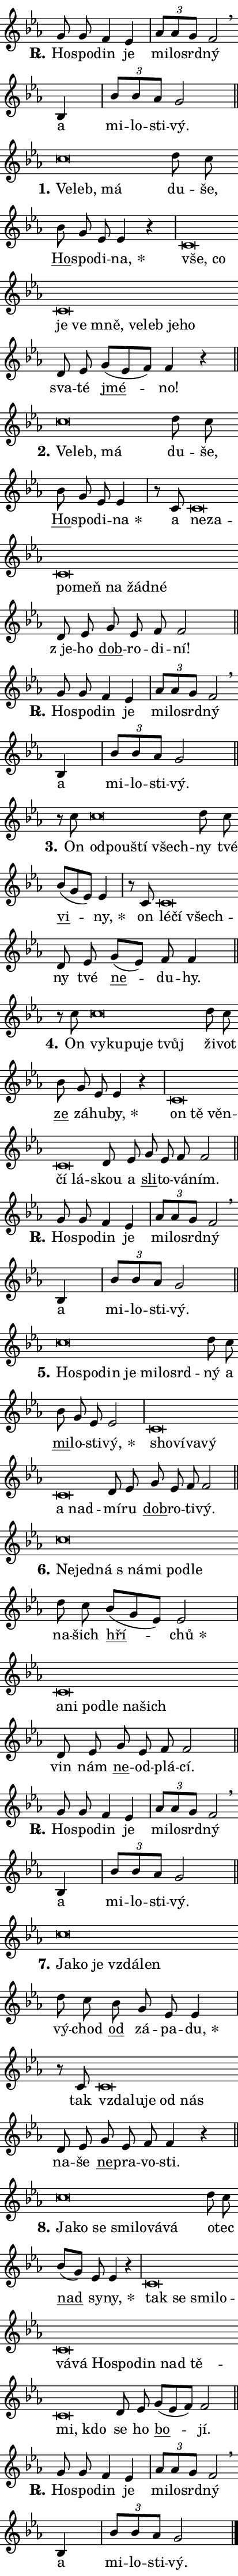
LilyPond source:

\version "2.24.0"
\header { tagline = "" }
\paper {
  indent = 0\cm
  top-margin = 0\cm
  right-margin = 0\cm
  bottom-margin = 0\cm
  left-margin = 0\cm
  paper-width = 7\cm
  page-breaking = #ly:one-page-breaking
  system-system-spacing.basic-distance = #11
  score-system-spacing.basic-distance = #11
  ragged-last = ##f
}


%% Author: Thomas Morley
%% https://lists.gnu.org/archive/html/lilypond-user/2020-05/msg00002.html
#(define (line-position grob)
"Returns position of @var[grob} in current system:
   @code{'start}, if at first time-step
   @code{'end}, if at last time-step
   @code{'middle} otherwise
"
  (let* ((col (ly:item-get-column grob))
         (ln (ly:grob-object col 'left-neighbor))
         (rn (ly:grob-object col 'right-neighbor))
         (col-to-check-left (if (ly:grob? ln) ln col))
         (col-to-check-right (if (ly:grob? rn) rn col))
         (break-dir-left
           (and
             (ly:grob-property col-to-check-left 'non-musical #f)
             (ly:item-break-dir col-to-check-left)))
         (break-dir-right
           (and
             (ly:grob-property col-to-check-right 'non-musical #f)
             (ly:item-break-dir col-to-check-right))))
        (cond ((eqv? 1 break-dir-left) 'start)
              ((eqv? -1 break-dir-right) 'end)
              (else 'middle))))

#(define (tranparent-at-line-position vctor)
  (lambda (grob)
  "Relying on @code{line-position} select the relevant enry from @var{vctor}.
Used to determine transparency,"
    (case (line-position grob)
      ((end) (not (vector-ref vctor 0)))
      ((middle) (not (vector-ref vctor 1)))
      ((start) (not (vector-ref vctor 2))))))

noteHeadBreakVisibility =
#(define-music-function (break-visibility)(vector?)
"Makes @code{NoteHead}s transparent relying on @var{break-visibility}"
#{
  \override NoteHead.transparent =
    #(tranparent-at-line-position break-visibility)
#})

#(define delete-ledgers-for-transparent-note-heads
  (lambda (grob)
    "Reads whether a @code{NoteHead} is transparent.
If so this @code{NoteHead} is removed from @code{'note-heads} from
@var{grob}, which is supposed to be @code{LedgerLineSpanner}.
As a result ledgers are not printed for this @code{NoteHead}"
    (let* ((nhds-array (ly:grob-object grob 'note-heads))
           (nhds-list
             (if (ly:grob-array? nhds-array)
                 (ly:grob-array->list nhds-array)
                 '()))
           ;; Relies on the transparent-property being done before
           ;; Staff.LedgerLineSpanner.after-line-breaking is executed.
           ;; This is fragile ...
           (to-keep
             (remove
               (lambda (nhd)
                 (ly:grob-property nhd 'transparent #f))
               nhds-list)))
      ;; TODO find a better method to iterate over grob-arrays, similiar
      ;; to filter/remove etc for lists
      ;; For now rebuilt from scratch
      (set! (ly:grob-object grob 'note-heads)  '())
      (for-each
        (lambda (nhd)
          (ly:pointer-group-interface::add-grob grob 'note-heads nhd))
        to-keep))))

hideNotes = {
  \noteHeadBreakVisibility #begin-of-line-visible
}
unHideNotes = {
  \noteHeadBreakVisibility #all-visible
}

% work-around for resetting accidentals
% https://lilypond.org/doc/v2.23/Documentation/notation/displaying-rhythms#unmetered-music
cadenzaMeasure = {
  \cadenzaOff
  \partial 1024 s1024
  \cadenzaOn
}

#(define-markup-command (accent layout props text) (markup?)
  "Underline accented syllable"
  (interpret-markup layout props
    #{\markup \override #'(offset . 4.3) \underline { #text }#}))

responsum = \markup \concat {
  "R" \hspace #-1.05 \path #0.1 #'((moveto 0 0.07) (lineto 0.9 0.8)) \hspace #0.05 "."
}

\layout {
    \context {
        \Staff
        \remove "Time_signature_engraver"
        \override LedgerLineSpanner.after-line-breaking = #delete-ledgers-for-transparent-note-heads
    }
    \context {
        \Voice {
            \override NoteHead.output-attributes = #'((class . "notehead"))
            \override Hairpin.height = #0.55
        }
    }
    \context {
        \Lyrics {
            \override StanzaNumber.output-attributes = #'((class . "stanzanumber"))
            \override LyricSpace.minimum-distance = #0.9
            \override LyricText.font-name = #"TeX Gyre Schola"
            \override LyricText.font-size = 1
            \override StanzaNumber.font-name = #"TeX Gyre Schola Bold"
            \override StanzaNumber.font-size = 1
        }
    }
}

% magnetic-lyrics.ily
%
%   written by
%     Jean Abou Samra <jean@abou-samra.fr>
%     Werner Lemberg <wl@gnu.org>
%
%   adapted by
%     Jiri Hon <jiri.hon@gmail.com>
%
% Version 2022-Apr-15

% https://www.mail-archive.com/lilypond-user@gnu.org/msg149350.html

#(define (Left_hyphen_pointer_engraver context)
   "Collect syllable-hyphen-syllable occurrences in lyrics and store
them in properties.  This engraver only looks to the left.  For
example, if the lyrics input is @code{foo -- bar}, it does the
following.

@itemize @bullet
@item
Set the @code{text} property of the @code{LyricHyphen} grob between
@q{foo} and @q{bar} to @code{foo}.

@item
Set the @code{left-hyphen} property of the @code{LyricText} grob with
text @q{foo} to the @code{LyricHyphen} grob between @q{foo} and
@q{bar}.
@end itemize

Use this auxiliary engraver in combination with the
@code{lyric-@/text::@/apply-@/magnetic-@/offset!} hook."
   (let ((hyphen #f)
         (text #f))
     (make-engraver
      (acknowledgers
       ((lyric-syllable-interface engraver grob source-engraver)
        (set! text grob)))
      (end-acknowledgers
       ((lyric-hyphen-interface engraver grob source-engraver)
        ;(when (not (grob::has-interface grob 'lyric-space-interface))
          (set! hyphen grob)));)
      ((stop-translation-timestep engraver)
       (when (and text hyphen)
         (ly:grob-set-object! text 'left-hyphen hyphen))
       (set! text #f)
       (set! hyphen #f)))))

#(define (lyric-text::apply-magnetic-offset! grob)
   "If the space between two syllables is less than the value in
property @code{LyricText@/.details@/.squash-threshold}, move the right
syllable to the left so that it gets concatenated with the left
syllable.

Use this function as a hook for
@code{LyricText@/.after-@/line-@/breaking} if the
@code{Left_@/hyphen_@/pointer_@/engraver} is active."
   (let ((hyphen (ly:grob-object grob 'left-hyphen #f)))
     (when hyphen
       (let ((left-text (ly:spanner-bound hyphen LEFT)))
         (when (grob::has-interface left-text 'lyric-syllable-interface)
           (let* ((common (ly:grob-common-refpoint grob left-text X))
                  (this-x-ext (ly:grob-extent grob common X))
                  (left-x-ext
                   (begin
                     ;; Trigger magnetism for left-text.
                     (ly:grob-property left-text 'after-line-breaking)
                     (ly:grob-extent left-text common X)))
                  ;; `delta` is the gap width between two syllables.
                  (delta (- (interval-start this-x-ext)
                            (interval-end left-x-ext)))
                  (details (ly:grob-property grob 'details))
                  (threshold (assoc-get 'squash-threshold details 0.2)))
             (when (< delta threshold)
               (let* (;; We have to manipulate the input text so that
                      ;; ligatures crossing syllable boundaries are not
                      ;; disabled.  For languages based on the Latin
                      ;; script this is essentially a beautification.
                      ;; However, for non-Western scripts it can be a
                      ;; necessity.
                      (lt (ly:grob-property left-text 'text))
                      (rt (ly:grob-property grob 'text))
                      (is-space (grob::has-interface hyphen 'lyric-space-interface))
                      (space (if is-space " " ""))
                      (space-markup (grob-interpret-markup grob " "))
                      (space-size (interval-length (ly:stencil-extent space-markup X)))
                      (extra-delta (if is-space space-size 0))
                      ;; Append new syllable.
                      (ltrt-space (if (and (string? lt) (string? rt))
                                (string-append lt space rt)
                                (make-concat-markup (list lt space rt))))
                      ;; Right-align `ltrt` to the right side.
                      (ltrt-space-markup (grob-interpret-markup
                               grob
                               (make-translate-markup
                                (cons (interval-length this-x-ext) 0)
                                (make-right-align-markup ltrt-space)))))
                 (begin
                   ;; Don't print `left-text`.
                   (ly:grob-set-property! left-text 'stencil #f)
                   ;; Set text and stencil (which holds all collected
                   ;; syllables so far) and shift it to the left.
                   (ly:grob-set-property! grob 'text ltrt-space)
                   (ly:grob-set-property! grob 'stencil ltrt-space-markup)
                   (ly:grob-translate-axis! grob (- (- delta extra-delta)) X))))))))))


#(define (lyric-hyphen::displace-bounds-first grob)
   ;; Make very sure this callback isn't triggered too early.
   (let ((left (ly:spanner-bound grob LEFT))
         (right (ly:spanner-bound grob RIGHT)))
     (ly:grob-property left 'after-line-breaking)
     (ly:grob-property right 'after-line-breaking)
     (ly:lyric-hyphen::print grob)))

squashThreshold = #0.4

\layout {
  \context {
    \Lyrics
    \consists #Left_hyphen_pointer_engraver
    \override LyricText.after-line-breaking =
      #lyric-text::apply-magnetic-offset!
    \override LyricHyphen.stencil = #lyric-hyphen::displace-bounds-first
    \override LyricText.details.squash-threshold = \squashThreshold
    \override LyricHyphen.minimum-distance = 0
    \override LyricHyphen.minimum-length = \squashThreshold
  }
}

squash = \override LyricText.details.squash-threshold = 9999
unSquash = \override LyricText.details.squash-threshold = \squashThreshold

left = \override LyricText.self-alignment-X = #LEFT
unLeft = \revert LyricText.self-alignment-X

starOffset = #(lambda (grob) 
                (let ((x_offset (ly:self-alignment-interface::aligned-on-x-parent grob)))
                  (if (= x_offset 0) 0 (+ x_offset 1.2))))

star = #(define-music-function (syllable)(string?)
"Append star separator at the end of a syllable"
#{
  \once \override LyricText.X-offset = #starOffset
  \lyricmode { \markup {
    #syllable
    \override #'((font-name . "TeX Gyre Schola Bold")) \hspace #0.2 \lower #0.65 \larger "*"
  } }
#})

starAccent = #(define-music-function (syllable)(string?)
"Append star separator at the end of a syllable and make accent"
#{
  \once \override LyricText.X-offset = #starOffset
  \lyricmode { \markup {
    \accent #syllable
    \override #'((font-name . "TeX Gyre Schola Bold")) \hspace #0.2 \lower #0.65 \larger "*"
  } }
#})

breath = #(define-music-function (syllable)(string?)
"Append breathing indicator at the end of a syllable"
#{
  \lyricmode { \markup { #syllable "+" } }
#})

optionalBreath = #(define-music-function (syllable)(string?)
"Append optional breathing indicator at the end of a syllable"
#{
  \lyricmode { \markup { #syllable "(+)" } }
#})


\score {
    <<
        \new Voice = "melody" { \cadenzaOn \key es \major \relative { g'8 g f4 es \cadenzaMeasure \bar "|" \tuplet 3/2 { as8[ as g] } f2 \breathe \bar "" bes,4 \cadenzaMeasure \bar "|" \tuplet 3/2 { bes'8[ bes as] } g2 \cadenzaMeasure \bar "||" \break } }
        \new Lyrics \lyricsto "melody" { \lyricmode { \set stanza = \responsum
Ho -- spo -- din je mi -- lo -- srd -- ný a mi -- lo -- sti -- vý. } }
    >>
    \layout {}
}

\score {
    <<
        \new Voice = "melody" { \cadenzaOn \key es \major \relative { c''\breve*1/16 \hideNotes \breve*1/16 \breve*1/16 \bar "" \unHideNotes d8 c \bar "" bes g es es4 r \cadenzaMeasure \bar "|" c\breve*1/16 \hideNotes \breve*1/16 \bar "" \breve*1/16 \bar "" \breve*1/16 \bar "" \breve*1/16 \bar "" \breve*1/16 \bar "" \breve*1/16 \bar "" \breve*1/16 \breve*1/16 \bar "" \unHideNotes d8 es \bar "" g[( es f)] f4 r \cadenzaMeasure \bar "||" \break } }
        \new Lyrics \lyricsto "melody" { \lyricmode { \set stanza = "1."
\left Ve -- \squash leb, má \unLeft \unSquash du -- še, \markup \accent Ho -- spo -- di -- \star na, \left vše, \squash co je ve mně, ve -- leb je -- ho \unLeft \unSquash sva -- té \markup \accent jmé -- no! } }
    >>
    \layout {}
}

\score {
    <<
        \new Voice = "melody" { \cadenzaOn \key es \major \relative { c''\breve*1/16 \hideNotes \breve*1/16 \breve*1/16 \bar "" \unHideNotes d8 c \bar "" bes g es es4 \cadenzaMeasure \bar "|" r8 c c\breve*1/16 \hideNotes \breve*1/16 \bar "" \breve*1/16 \bar "" \breve*1/16 \bar "" \breve*1/16 \bar "" \breve*1/16 \breve*1/16 \bar "" \unHideNotes d8 es \bar "" g es f f2 \cadenzaMeasure \bar "||" \break } }
        \new Lyrics \lyricsto "melody" { \lyricmode { \set stanza = "2."
\left Ve -- \squash leb, má \unLeft \unSquash du -- še, \markup \accent Ho -- spo -- di -- \star na a \left ne -- \squash za -- po -- meň na žád -- né \unLeft \unSquash "z je" -- ho \markup \accent dob -- ro -- di -- ní! } }
    >>
    \layout {}
}

\score {
    <<
        \new Voice = "melody" { \cadenzaOn \key es \major \relative { g'8 g f4 es \cadenzaMeasure \bar "|" \tuplet 3/2 { as8[ as g] } f2 \breathe \bar "" bes,4 \cadenzaMeasure \bar "|" \tuplet 3/2 { bes'8[ bes as] } g2 \cadenzaMeasure \bar "||" \break } }
        \new Lyrics \lyricsto "melody" { \lyricmode { \set stanza = \responsum
Ho -- spo -- din je mi -- lo -- srd -- ný a mi -- lo -- sti -- vý. } }
    >>
    \layout {}
}

\score {
    <<
        \new Voice = "melody" { \cadenzaOn \key es \major \relative { r8 c''8 c\breve*1/16 \hideNotes \breve*1/16 \bar "" \breve*1/16 \breve*1/16 \bar "" \unHideNotes d8 c \bar "" bes[( g es)] es4 \cadenzaMeasure \bar "|" r8 c c\breve*1/16 \hideNotes \breve*1/16 \breve*1/16 \bar "" \unHideNotes d8 es \bar "" g[( es)] f f4 \cadenzaMeasure \bar "||" \break } }
        \new Lyrics \lyricsto "melody" { \lyricmode { \set stanza = "3."
On \left od -- \squash pou -- ští všech -- \unLeft \unSquash ny tvé \markup \accent vi -- \star ny, on \left lé -- \squash čí všech -- \unLeft \unSquash ny tvé \markup \accent ne -- du -- hy. } }
    >>
    \layout {}
}

\score {
    <<
        \new Voice = "melody" { \cadenzaOn \key es \major \relative { r8 c''8 c\breve*1/16 \hideNotes \breve*1/16 \bar "" \breve*1/16 \bar "" \breve*1/16 \breve*1/16 \bar "" \unHideNotes d8 c \bar "" bes g es es4 r \cadenzaMeasure \bar "|" c\breve*1/16 \hideNotes \breve*1/16 \bar "" \breve*1/16 \bar "" \breve*1/16 \breve*1/16 \bar "" \unHideNotes d8 es \bar "" g es f f2 \cadenzaMeasure \bar "||" \break } }
        \new Lyrics \lyricsto "melody" { \lyricmode { \set stanza = "4."
On \left vy -- \squash ku -- pu -- je tvůj \unLeft \unSquash ži -- vot \markup \accent ze zá -- hu -- \star by, \left on \squash tě věn -- čí lá -- \unLeft \unSquash skou a \markup \accent sli -- to -- vá -- ním. } }
    >>
    \layout {}
}

\score {
    <<
        \new Voice = "melody" { \cadenzaOn \key es \major \relative { g'8 g f4 es \cadenzaMeasure \bar "|" \tuplet 3/2 { as8[ as g] } f2 \breathe \bar "" bes,4 \cadenzaMeasure \bar "|" \tuplet 3/2 { bes'8[ bes as] } g2 \cadenzaMeasure \bar "||" \break } }
        \new Lyrics \lyricsto "melody" { \lyricmode { \set stanza = \responsum
Ho -- spo -- din je mi -- lo -- srd -- ný a mi -- lo -- sti -- vý. } }
    >>
    \layout {}
}

\score {
    <<
        \new Voice = "melody" { \cadenzaOn \key es \major \relative { c''\breve*1/16 \hideNotes \breve*1/16 \bar "" \breve*1/16 \bar "" \breve*1/16 \bar "" \breve*1/16 \bar "" \breve*1/16 \breve*1/16 \bar "" \unHideNotes d8 c \bar "" bes g es es2 \cadenzaMeasure \bar "|" c\breve*1/16 \hideNotes \breve*1/16 \bar "" \breve*1/16 \bar "" \breve*1/16 \bar "" \breve*1/16 \breve*1/16 \bar "" \unHideNotes d8 es \bar "" g es f f2 \cadenzaMeasure \bar "||" \break } }
        \new Lyrics \lyricsto "melody" { \lyricmode { \set stanza = "5."
\left Ho -- \squash spo -- din je mi -- lo -- srd -- \unLeft \unSquash ný a \markup \accent mi -- lo -- sti -- \star vý, \left sho -- \squash ví -- va -- vý a nad -- \unLeft \unSquash mí -- ru \markup \accent dob -- ro -- ti -- vý. } }
    >>
    \layout {}
}

\score {
    <<
        \new Voice = "melody" { \cadenzaOn \key es \major \relative { c''\breve*1/16 \hideNotes \breve*1/16 \bar "" \breve*1/16 \bar "" \breve*1/16 \bar "" \breve*1/16 \bar "" \breve*1/16 \breve*1/16 \bar "" \unHideNotes d8 c \bar "" bes[( g es)] es2 \cadenzaMeasure \bar "|" c\breve*1/16 \hideNotes \breve*1/16 \bar "" \breve*1/16 \bar "" \breve*1/16 \bar "" \breve*1/16 \breve*1/16 \bar "" \unHideNotes d8 es \bar "" g es f f2 \cadenzaMeasure \bar "||" \break } }
        \new Lyrics \lyricsto "melody" { \lyricmode { \set stanza = "6."
\left Ne -- \squash jed -- ná "s ná" -- mi po -- dle \unLeft \unSquash na -- šich \markup \accent hří -- \star chů \left a -- \squash ni po -- dle na -- šich \unLeft \unSquash vin nám \markup \accent ne -- od -- plá -- cí. } }
    >>
    \layout {}
}

\score {
    <<
        \new Voice = "melody" { \cadenzaOn \key es \major \relative { g'8 g f4 es \cadenzaMeasure \bar "|" \tuplet 3/2 { as8[ as g] } f2 \breathe \bar "" bes,4 \cadenzaMeasure \bar "|" \tuplet 3/2 { bes'8[ bes as] } g2 \cadenzaMeasure \bar "||" \break } }
        \new Lyrics \lyricsto "melody" { \lyricmode { \set stanza = \responsum
Ho -- spo -- din je mi -- lo -- srd -- ný a mi -- lo -- sti -- vý. } }
    >>
    \layout {}
}

\score {
    <<
        \new Voice = "melody" { \cadenzaOn \key es \major \relative { c''\breve*1/16 \hideNotes \breve*1/16 \bar "" \breve*1/16 \bar "" \breve*1/16 \breve*1/16 \bar "" \unHideNotes d8 c \bar "" bes g es es4 \cadenzaMeasure \bar "|" r8 c8 c\breve*1/16 \hideNotes \breve*1/16 \bar "" \breve*1/16 \bar "" \breve*1/16 \breve*1/16 \bar "" \unHideNotes d8 es \bar "" g es f f4 r \cadenzaMeasure \bar "||" \break } }
        \new Lyrics \lyricsto "melody" { \lyricmode { \set stanza = "7."
\left Ja -- \squash ko je vzdá -- len \unLeft \unSquash vý -- chod \markup \accent od zá -- pa -- \star du, tak \left vzda -- \squash lu -- je od nás \unLeft \unSquash na -- še \markup \accent ne -- pra -- vo -- sti. } }
    >>
    \layout {}
}

\score {
    <<
        \new Voice = "melody" { \cadenzaOn \key es \major \relative { c''\breve*1/16 \hideNotes \breve*1/16 \bar "" \breve*1/16 \bar "" \breve*1/16 \bar "" \breve*1/16 \bar "" \breve*1/16 \breve*1/16 \bar "" \unHideNotes d8 c \bar "" bes[( g)] es es4 r \cadenzaMeasure \bar "|" c\breve*1/16 \hideNotes \breve*1/16 \bar "" \breve*1/16 \bar "" \breve*1/16 \bar "" \breve*1/16 \bar "" \breve*1/16 \bar "" \breve*1/16 \bar "" \breve*1/16 \bar "" \breve*1/16 \bar "" \breve*1/16 \bar "" \breve*1/16 \bar "" \breve*1/16 \breve*1/16 \bar "" \unHideNotes d8 es \bar "" g[( es f)] f2 \cadenzaMeasure \bar "||" \break } }
        \new Lyrics \lyricsto "melody" { \lyricmode { \set stanza = "8."
\left Ja -- \squash ko se smi -- lo -- vá -- vá \unLeft \unSquash o -- tec \markup \accent nad sy -- \star ny, \left tak \squash se smi -- lo -- vá -- vá Ho -- spo -- din nad tě -- mi, kdo \unLeft \unSquash se ho \markup \accent bo -- jí. } }
    >>
    \layout {}
}

\score {
    <<
        \new Voice = "melody" { \cadenzaOn \key es \major \relative { g'8 g f4 es \cadenzaMeasure \bar "|" \tuplet 3/2 { as8[ as g] } f2 \breathe \bar "" bes,4 \cadenzaMeasure \bar "|" \tuplet 3/2 { bes'8[ bes as] } g2 \cadenzaMeasure \bar "||" \break } \bar "|." }
        \new Lyrics \lyricsto "melody" { \lyricmode { \set stanza = \responsum
Ho -- spo -- din je mi -- lo -- srd -- ný a mi -- lo -- sti -- vý. } }
    >>
    \layout {}
}
